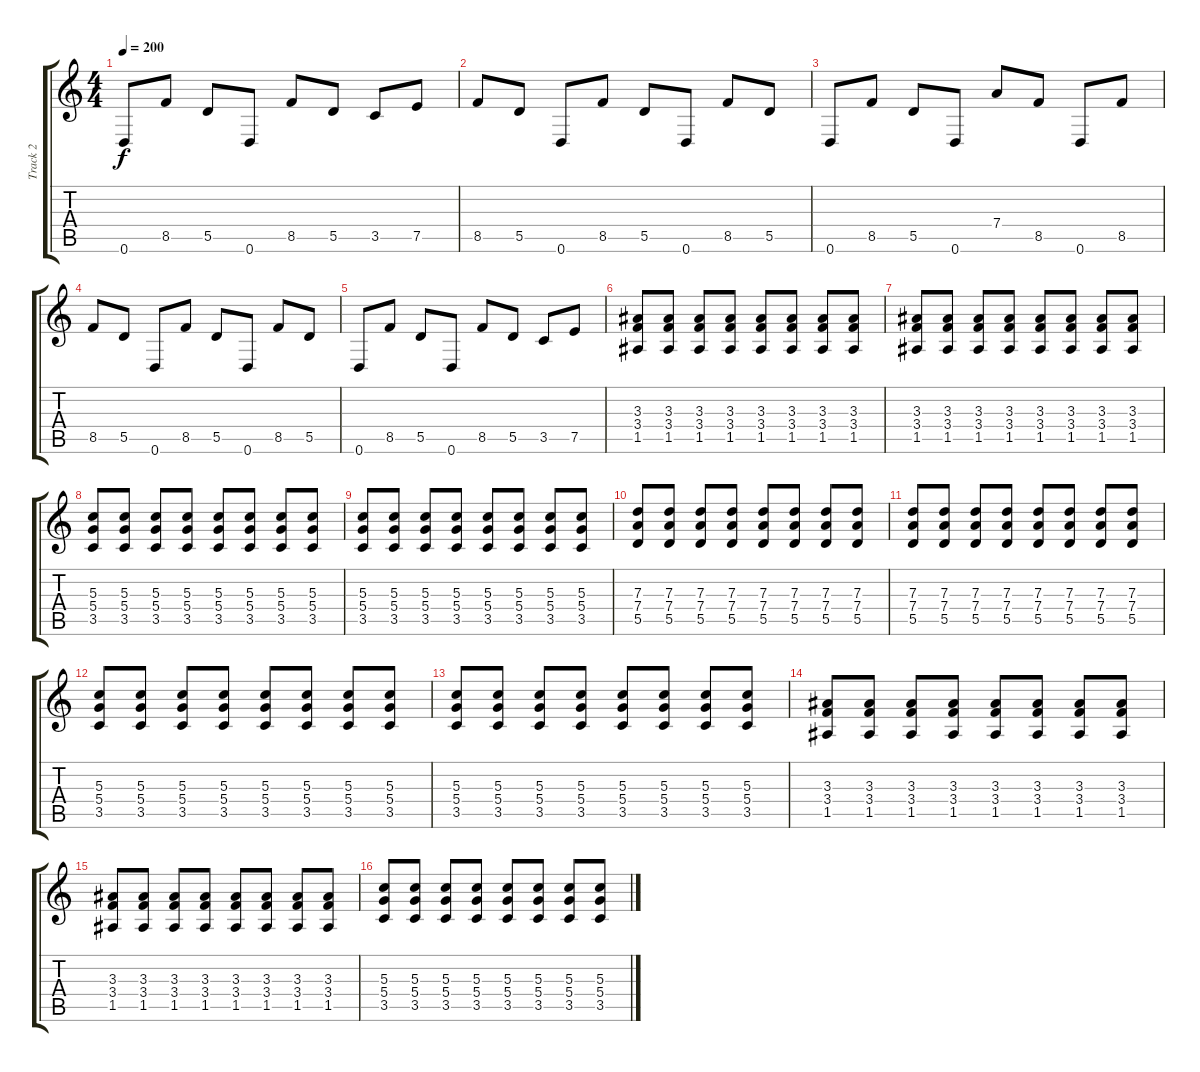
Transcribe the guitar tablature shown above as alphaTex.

\track ("Track 2" "Track 2") {instrument overdrivenguitar}
\staff {score tabs}
\tuning (E4 B3 G3 D3 A2 D2) {hide}
\ts (4 4)
\tempo 200
\clef g2
\ks c
0.6.8{dy f} 8.5.8 5.5.8 0.6.8 8.5.8 5.5.8 3.5.8 7.5.8 |
8.5.8 5.5.8 0.6.8 8.5.8 5.5.8 0.6.8 8.5.8 5.5.8 |
0.6.8 8.5.8 5.5.8 0.6.8 7.4.8 8.5.8 0.6.8 8.5.8 |
8.5.8 5.5.8 0.6.8 8.5.8 5.5.8 0.6.8 8.5.8 5.5.8 |
0.6.8 8.5.8 5.5.8 0.6.8 8.5.8 5.5.8 3.5.8 7.5.8 |
(3.3 3.4 1.5).8 (3.3 3.4 1.5).8 (3.3 3.4 1.5).8 (3.3 3.4 1.5).8 (3.3 3.4 1.5).8 (3.3 3.4 1.5).8 (3.3 3.4 1.5).8 (3.3 3.4 1.5).8 |
(3.3 3.4 1.5).8 (3.3 3.4 1.5).8 (3.3 3.4 1.5).8 (3.3 3.4 1.5).8 (3.3 3.4 1.5).8 (3.3 3.4 1.5).8 (3.3 3.4 1.5).8 (3.3 3.4 1.5).8 |
(5.3 5.4 3.5).8 (5.3 5.4 3.5).8 (5.3 5.4 3.5).8 (5.3 5.4 3.5).8 (5.3 5.4 3.5).8 (5.3 5.4 3.5).8 (5.3 5.4 3.5).8 (5.3 5.4 3.5).8 |
(5.3 5.4 3.5).8 (5.3 5.4 3.5).8 (5.3 5.4 3.5).8 (5.3 5.4 3.5).8 (5.3 5.4 3.5).8 (5.3 5.4 3.5).8 (5.3 5.4 3.5).8 (5.3 5.4 3.5).8 |
(7.3 7.4 5.5).8 (7.3 7.4 5.5).8 (7.3 7.4 5.5).8 (7.3 7.4 5.5).8 (7.3 7.4 5.5).8 (7.3 7.4 5.5).8 (7.3 7.4 5.5).8 (7.3 7.4 5.5).8 |
(7.3 7.4 5.5).8 (7.3 7.4 5.5).8 (7.3 7.4 5.5).8 (7.3 7.4 5.5).8 (7.3 7.4 5.5).8 (7.3 7.4 5.5).8 (7.3 7.4 5.5).8 (7.3 7.4 5.5).8 |
(5.3 5.4 3.5).8 (5.3 5.4 3.5).8 (5.3 5.4 3.5).8 (5.3 5.4 3.5).8 (5.3 5.4 3.5).8 (5.3 5.4 3.5).8 (5.3 5.4 3.5).8 (5.3 5.4 3.5).8 |
(5.3 5.4 3.5).8 (5.3 5.4 3.5).8 (5.3 5.4 3.5).8 (5.3 5.4 3.5).8 (5.3 5.4 3.5).8 (5.3 5.4 3.5).8 (5.3 5.4 3.5).8 (5.3 5.4 3.5).8 |
(3.3 3.4 1.5).8 (3.3 3.4 1.5).8 (3.3 3.4 1.5).8 (3.3 3.4 1.5).8 (3.3 3.4 1.5).8 (3.3 3.4 1.5).8 (3.3 3.4 1.5).8 (3.3 3.4 1.5).8 |
(3.3 3.4 1.5).8 (3.3 3.4 1.5).8 (3.3 3.4 1.5).8 (3.3 3.4 1.5).8 (3.3 3.4 1.5).8 (3.3 3.4 1.5).8 (3.3 3.4 1.5).8 (3.3 3.4 1.5).8 |
(5.3 5.4 3.5).8 (5.3 5.4 3.5).8 (5.3 5.4 3.5).8 (5.3 5.4 3.5).8 (5.3 5.4 3.5).8 (5.3 5.4 3.5).8 (5.3 5.4 3.5).8 (5.3 5.4 3.5).8
